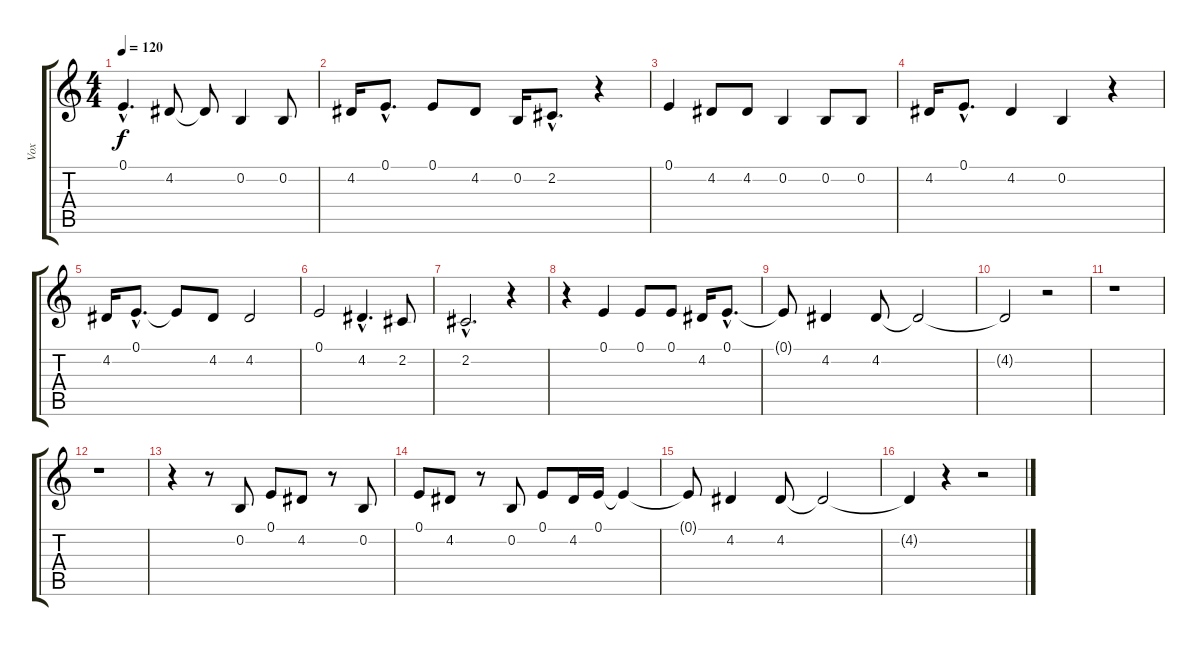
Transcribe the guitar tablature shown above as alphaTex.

\track ("Vox" "Vox") {instrument drawbarorgan}
\staff {score tabs}
\tuning (E4 B3 G3 D3 A2 E2) {hide}
\ts (4 4)
\tempo 120
\clef g2
\ks c
0.1{hac}.4{d dy f} 4.2.8 4.2{t}.8 0.2.4 0.2.8 |
4.2.16 0.1{hac}.8{d} 0.1.8 4.2.8 0.2.16 2.2{hac}.8{d} r.4 |
0.1.4 4.2.8 4.2.8 0.2.4 0.2.8 0.2.8 |
4.2.16 0.1{hac}.8{d} 4.2.4 0.2.4 r.4 |
4.2.16 0.1{hac}.8{d} 0.1{t}.8 4.2.8 4.2.2 |
0.1.2 4.2{hac}.4{d} 2.2.8 |
2.2{hac}.2{d} r.4 |
r.4 0.1.4 0.1.8 0.1.8 4.2.16 0.1{hac}.8{d} |
0.1{t}.8 4.2.4 4.2.8 4.2{t}.2 |
4.2{t}.2 r.2 |
r.1 |
r.1 |
r.4 r.8 0.2.8 0.1.8 4.2.8 r.8 0.2.8 |
0.1.8 4.2.8 r.8 0.2.8 0.1.8 4.2.16 0.1.16 0.1{t}.4 |
0.1{t}.8 4.2.4 4.2.8 4.2{t}.2 |
4.2{t}.4 r.4 r.2
